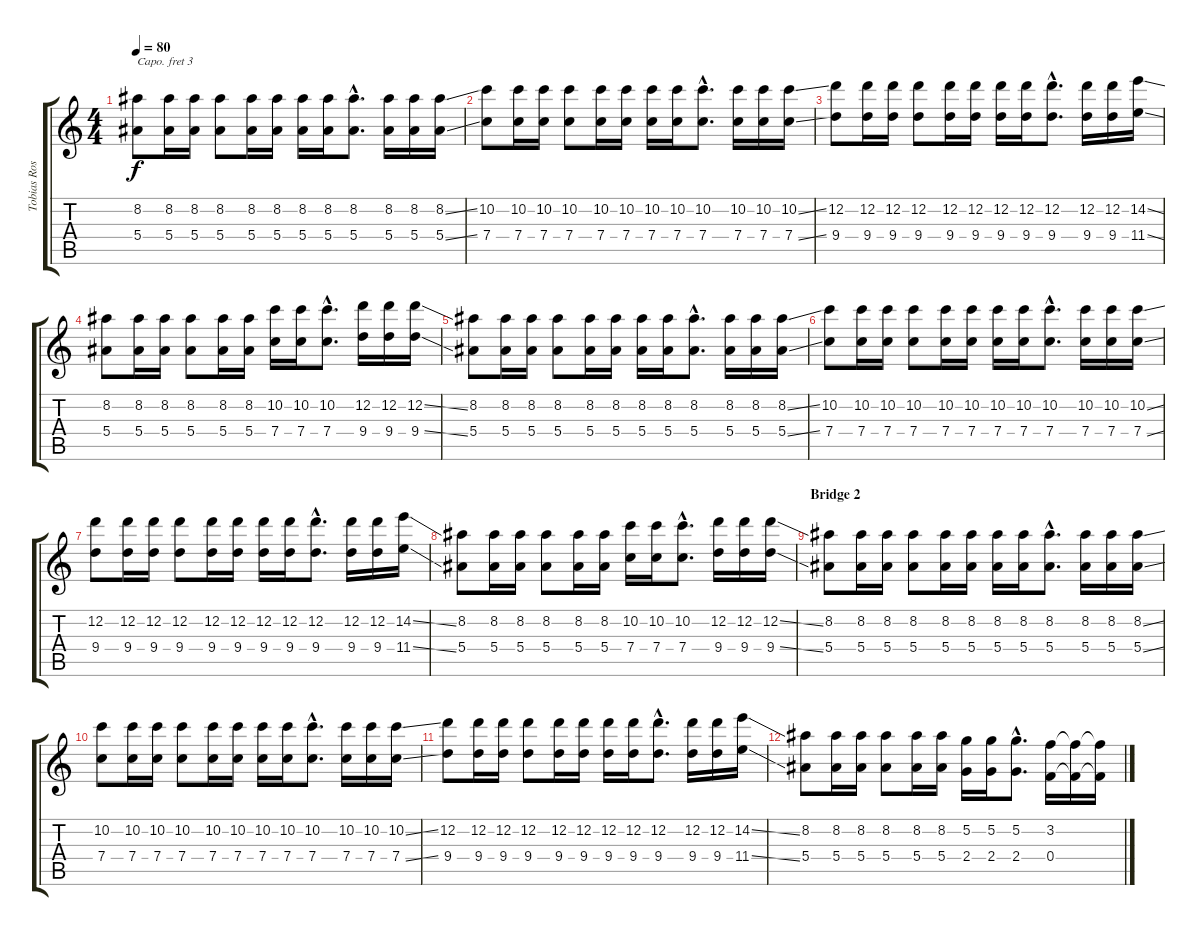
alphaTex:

\track ("Tobias Rossbach" "Tobias Ros") {instrument overdrivenguitar}
\staff {score tabs}
\capo 3
\tuning (E4 B3 G3 D3 A2 E2) {hide}
\ts (4 4)
\tempo 80
\clef g2
\ks c
(8.2 5.4).8{dy f volume 9 balance 2} (8.2 5.4).16 (8.2 5.4).16 (8.2 5.4).8 (8.2 5.4).16 (8.2 5.4).16 (8.2 5.4).16 (8.2 5.4).16 (8.2{hac} 5.4{hac}).8{d} (8.2 5.4).16 (8.2 5.4).16 (8.2{ss} 5.4{ss}).16 |
(10.2 7.4).8 (10.2 7.4).16 (10.2 7.4).16 (10.2 7.4).8 (10.2 7.4).16 (10.2 7.4).16 (10.2 7.4).16 (10.2 7.4).16 (10.2{hac} 7.4{hac}).8{d} (10.2 7.4).16 (10.2 7.4).16 (10.2{ss} 7.4{ss}).16 |
(12.2 9.4).8 (12.2 9.4).16 (12.2 9.4).16 (12.2 9.4).8 (12.2 9.4).16 (12.2 9.4).16 (12.2 9.4).16 (12.2 9.4).16 (12.2{hac} 9.4{hac}).8{d} (12.2 9.4).16 (12.2 9.4).16 (14.2{ss} 11.4{ss}).16 |
(8.2 5.4).8 (8.2 5.4).16 (8.2 5.4).16 (8.2 5.4).8 (8.2 5.4).16 (8.2 5.4).16 (10.2 7.4).16 (10.2 7.4).16 (10.2{hac} 7.4{hac}).8{d} (12.2 9.4).16 (12.2 9.4).16 (12.2{ss} 9.4{ss}).16 |
(8.2 5.4).8{volume 9 balance 2} (8.2 5.4).16 (8.2 5.4).16 (8.2 5.4).8 (8.2 5.4).16 (8.2 5.4).16 (8.2 5.4).16 (8.2 5.4).16 (8.2{hac} 5.4{hac}).8{d} (8.2 5.4).16 (8.2 5.4).16 (8.2{ss} 5.4{ss}).16 |
(10.2 7.4).8 (10.2 7.4).16 (10.2 7.4).16 (10.2 7.4).8 (10.2 7.4).16 (10.2 7.4).16 (10.2 7.4).16 (10.2 7.4).16 (10.2{hac} 7.4{hac}).8{d} (10.2 7.4).16 (10.2 7.4).16 (10.2{ss} 7.4{ss}).16 |
(12.2 9.4).8 (12.2 9.4).16 (12.2 9.4).16 (12.2 9.4).8 (12.2 9.4).16 (12.2 9.4).16 (12.2 9.4).16 (12.2 9.4).16 (12.2{hac} 9.4{hac}).8{d} (12.2 9.4).16 (12.2 9.4).16 (14.2{ss} 11.4{ss}).16 |
(8.2 5.4).8 (8.2 5.4).16 (8.2 5.4).16 (8.2 5.4).8 (8.2 5.4).16 (8.2 5.4).16 (10.2 7.4).16 (10.2 7.4).16 (10.2{hac} 7.4{hac}).8{d} (12.2 9.4).16 (12.2 9.4).16 (12.2{ss} 9.4{ss}).16 |
\section ("" "Bridge 2")
(8.2 5.4).8{volume 9 balance 2} (8.2 5.4).16 (8.2 5.4).16 (8.2 5.4).8 (8.2 5.4).16 (8.2 5.4).16 (8.2 5.4).16 (8.2 5.4).16 (8.2{hac} 5.4{hac}).8{d} (8.2 5.4).16 (8.2 5.4).16 (8.2{ss} 5.4{ss}).16 |
(10.2 7.4).8 (10.2 7.4).16 (10.2 7.4).16 (10.2 7.4).8 (10.2 7.4).16 (10.2 7.4).16 (10.2 7.4).16 (10.2 7.4).16 (10.2{hac} 7.4{hac}).8{d} (10.2 7.4).16 (10.2 7.4).16 (10.2{ss} 7.4{ss}).16 |
(12.2 9.4).8 (12.2 9.4).16 (12.2 9.4).16 (12.2 9.4).8 (12.2 9.4).16 (12.2 9.4).16 (12.2 9.4).16 (12.2 9.4).16 (12.2{hac} 9.4{hac}).8{d} (12.2 9.4).16 (12.2 9.4).16 (14.2{ss} 11.4{ss}).16 |
(8.2 5.4).8 (8.2 5.4).16 (8.2 5.4).16 (8.2 5.4).8 (8.2 5.4).16 (8.2 5.4).16 (5.2 2.4).16 (5.2 2.4).16 (5.2{hac} 2.4{hac}).8{d} (3.2 0.4).16 (3.2{t} 0.4{t}).16 (3.2{t} 0.4{t}).16
